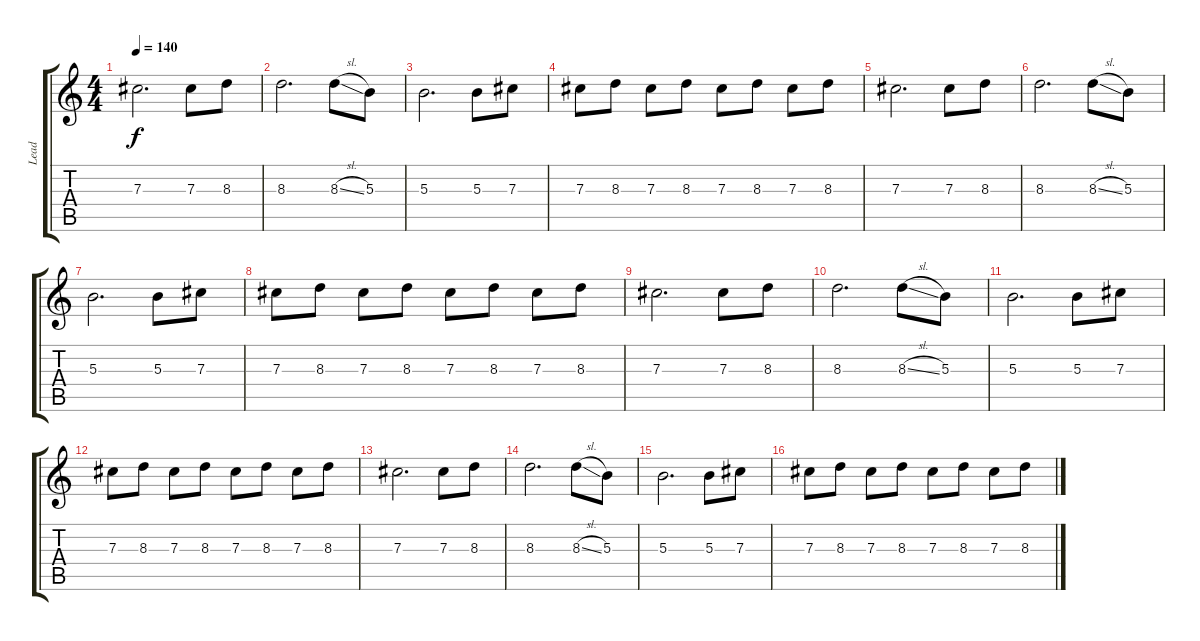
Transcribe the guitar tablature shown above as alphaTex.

\track ("Lead" "Lead") {instrument distortionguitar}
\staff {score tabs}
\tuning (Eb4 Bb3 Gb3 Db3 Ab2 Eb2) {hide}
\ts (4 4)
\tempo 140
\clef g2
\ks c
7.3.2{d dy f} 7.3.8 8.3.8 |
8.3.2{d} 8.3{sl}.8 5.3.8 |
5.3.2{d} 5.3.8 7.3.8 |
7.3.8 8.3.8 7.3.8 8.3.8 7.3.8 8.3.8 7.3.8 8.3.8 |
7.3.2{d} 7.3.8 8.3.8 |
8.3.2{d} 8.3{sl}.8 5.3.8 |
5.3.2{d} 5.3.8 7.3.8 |
7.3.8 8.3.8 7.3.8 8.3.8 7.3.8 8.3.8 7.3.8 8.3.8 |
7.3.2{d} 7.3.8 8.3.8 |
8.3.2{d} 8.3{sl}.8 5.3.8 |
5.3.2{d} 5.3.8 7.3.8 |
7.3.8 8.3.8 7.3.8 8.3.8 7.3.8 8.3.8 7.3.8 8.3.8 |
7.3.2{d} 7.3.8 8.3.8 |
8.3.2{d} 8.3{sl}.8 5.3.8 |
5.3.2{d} 5.3.8 7.3.8 |
7.3.8 8.3.8 7.3.8 8.3.8 7.3.8 8.3.8 7.3.8 8.3.8
